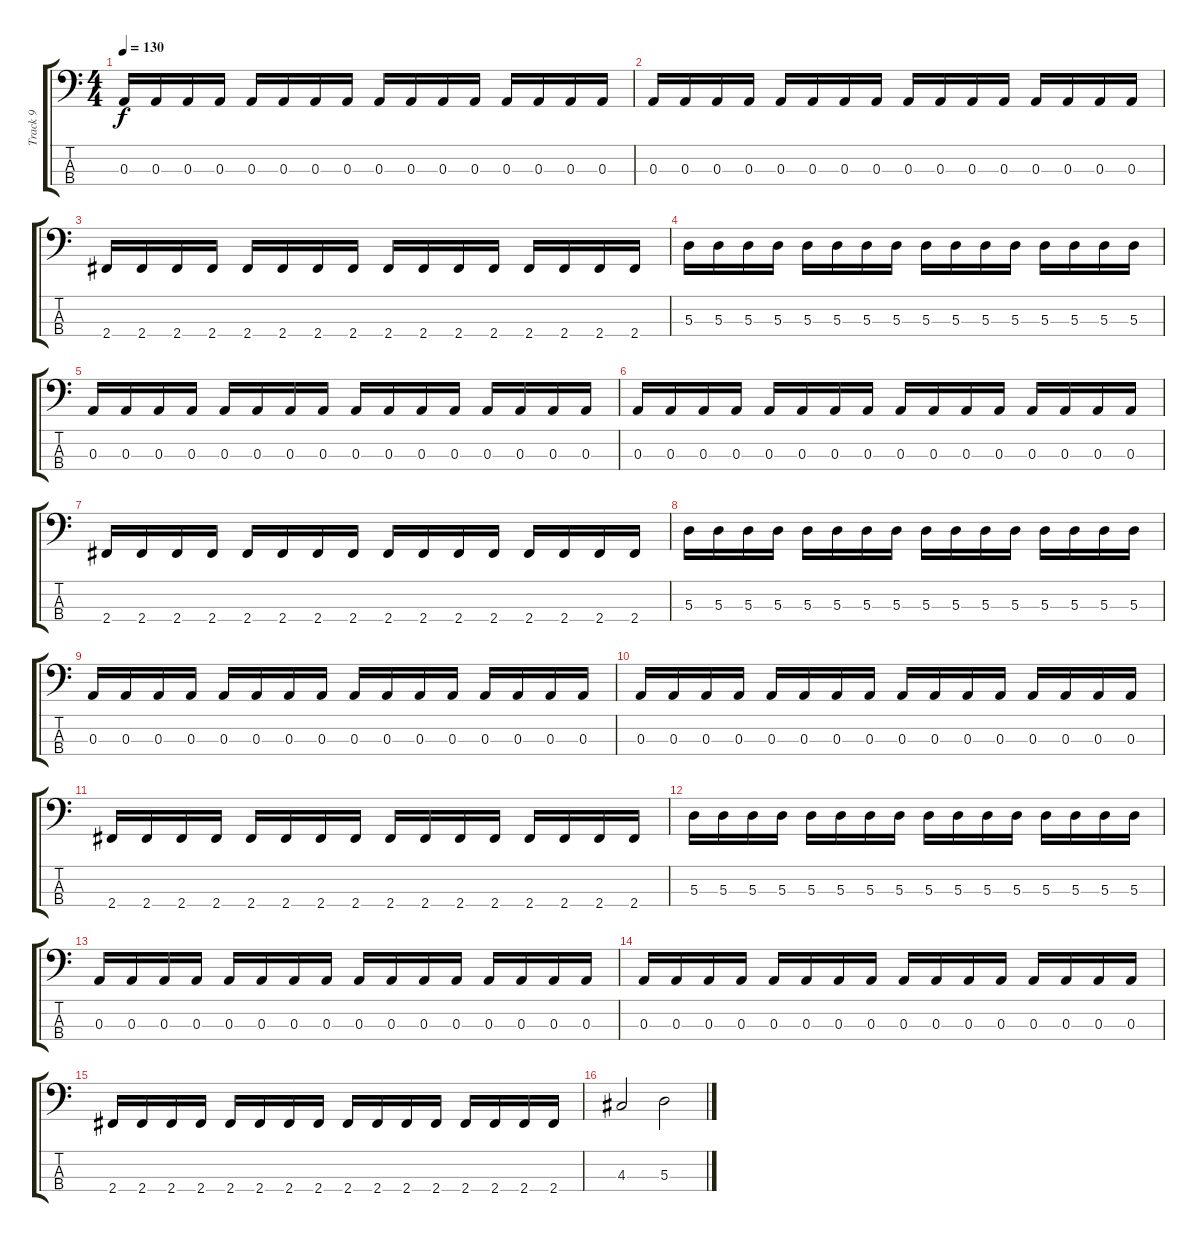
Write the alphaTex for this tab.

\track ("Track 9" "Track 9") {instrument electricbasspick}
\staff {score tabs}
\tuning (G2 D2 A1 E1) {hide}
\ts (4 4)
\tempo 130
\clef f4
\ks c
0.3.16{dy f} 0.3.16 0.3.16 0.3.16 0.3.16 0.3.16 0.3.16 0.3.16 0.3.16 0.3.16 0.3.16 0.3.16 0.3.16 0.3.16 0.3.16 0.3.16 |
0.3.16 0.3.16 0.3.16 0.3.16 0.3.16 0.3.16 0.3.16 0.3.16 0.3.16 0.3.16 0.3.16 0.3.16 0.3.16 0.3.16 0.3.16 0.3.16 |
2.4.16 2.4.16 2.4.16 2.4.16 2.4.16 2.4.16 2.4.16 2.4.16 2.4.16 2.4.16 2.4.16 2.4.16 2.4.16 2.4.16 2.4.16 2.4.16 |
5.3.16 5.3.16 5.3.16 5.3.16 5.3.16 5.3.16 5.3.16 5.3.16 5.3.16 5.3.16 5.3.16 5.3.16 5.3.16 5.3.16 5.3.16 5.3.16 |
0.3.16 0.3.16 0.3.16 0.3.16 0.3.16 0.3.16 0.3.16 0.3.16 0.3.16 0.3.16 0.3.16 0.3.16 0.3.16 0.3.16 0.3.16 0.3.16 |
0.3.16 0.3.16 0.3.16 0.3.16 0.3.16 0.3.16 0.3.16 0.3.16 0.3.16 0.3.16 0.3.16 0.3.16 0.3.16 0.3.16 0.3.16 0.3.16 |
2.4.16 2.4.16 2.4.16 2.4.16 2.4.16 2.4.16 2.4.16 2.4.16 2.4.16 2.4.16 2.4.16 2.4.16 2.4.16 2.4.16 2.4.16 2.4.16 |
5.3.16 5.3.16 5.3.16 5.3.16 5.3.16 5.3.16 5.3.16 5.3.16 5.3.16 5.3.16 5.3.16 5.3.16 5.3.16 5.3.16 5.3.16 5.3.16 |
0.3.16 0.3.16 0.3.16 0.3.16 0.3.16 0.3.16 0.3.16 0.3.16 0.3.16 0.3.16 0.3.16 0.3.16 0.3.16 0.3.16 0.3.16 0.3.16 |
0.3.16 0.3.16 0.3.16 0.3.16 0.3.16 0.3.16 0.3.16 0.3.16 0.3.16 0.3.16 0.3.16 0.3.16 0.3.16 0.3.16 0.3.16 0.3.16 |
2.4.16 2.4.16 2.4.16 2.4.16 2.4.16 2.4.16 2.4.16 2.4.16 2.4.16 2.4.16 2.4.16 2.4.16 2.4.16 2.4.16 2.4.16 2.4.16 |
5.3.16 5.3.16 5.3.16 5.3.16 5.3.16 5.3.16 5.3.16 5.3.16 5.3.16 5.3.16 5.3.16 5.3.16 5.3.16 5.3.16 5.3.16 5.3.16 |
0.3.16 0.3.16 0.3.16 0.3.16 0.3.16 0.3.16 0.3.16 0.3.16 0.3.16 0.3.16 0.3.16 0.3.16 0.3.16 0.3.16 0.3.16 0.3.16 |
0.3.16 0.3.16 0.3.16 0.3.16 0.3.16 0.3.16 0.3.16 0.3.16 0.3.16 0.3.16 0.3.16 0.3.16 0.3.16 0.3.16 0.3.16 0.3.16 |
2.4.16 2.4.16 2.4.16 2.4.16 2.4.16 2.4.16 2.4.16 2.4.16 2.4.16 2.4.16 2.4.16 2.4.16 2.4.16 2.4.16 2.4.16 2.4.16 |
4.3.2 5.3.2
